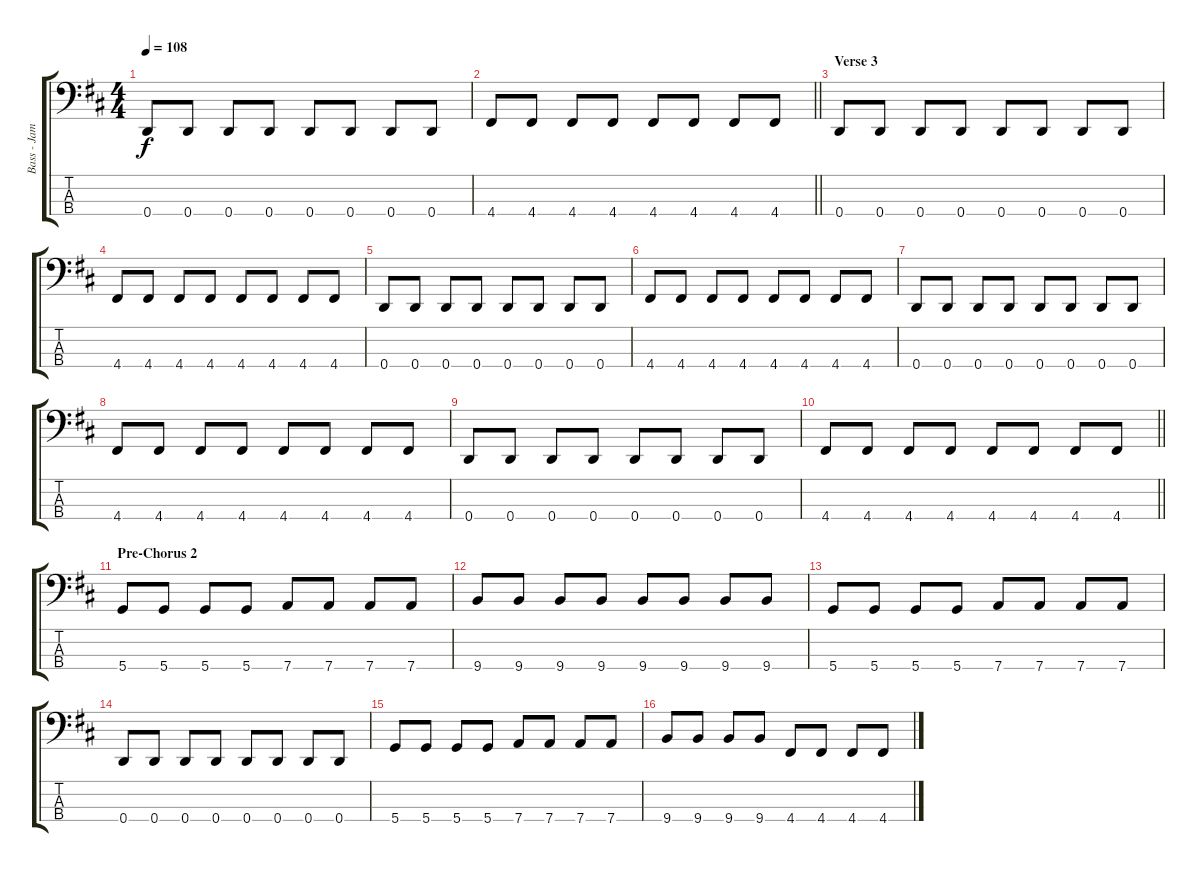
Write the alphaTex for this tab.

\track ("Bass - James Johnston" "Bass - Jam") {instrument electricbassfinger}
\staff {score tabs}
\tuning (G2 D2 A1 D1) {hide}
\ts (4 4)
\tempo 108
\clef f4
\ks d
0.4.8{dy f} 0.4.8 0.4.8 0.4.8 0.4.8 0.4.8 0.4.8 0.4.8 |
\barLineRight lightlight
4.4.8 4.4.8 4.4.8 4.4.8 4.4.8 4.4.8 4.4.8 4.4.8 |
\section ("" "Verse 3")
0.4.8 0.4.8 0.4.8 0.4.8 0.4.8 0.4.8 0.4.8 0.4.8 |
4.4.8 4.4.8 4.4.8 4.4.8 4.4.8 4.4.8 4.4.8 4.4.8 |
0.4.8 0.4.8 0.4.8 0.4.8 0.4.8 0.4.8 0.4.8 0.4.8 |
4.4.8 4.4.8 4.4.8 4.4.8 4.4.8 4.4.8 4.4.8 4.4.8 |
0.4.8 0.4.8 0.4.8 0.4.8 0.4.8 0.4.8 0.4.8 0.4.8 |
4.4.8 4.4.8 4.4.8 4.4.8 4.4.8 4.4.8 4.4.8 4.4.8 |
0.4.8 0.4.8 0.4.8 0.4.8 0.4.8 0.4.8 0.4.8 0.4.8 |
\barLineRight lightlight
4.4.8 4.4.8 4.4.8 4.4.8 4.4.8 4.4.8 4.4.8 4.4.8 |
\section ("" "Pre-Chorus 2")
5.4.8 5.4.8 5.4.8 5.4.8 7.4.8 7.4.8 7.4.8 7.4.8 |
9.4.8 9.4.8 9.4.8 9.4.8 9.4.8 9.4.8 9.4.8 9.4.8 |
5.4.8 5.4.8 5.4.8 5.4.8 7.4.8 7.4.8 7.4.8 7.4.8 |
0.4.8 0.4.8 0.4.8 0.4.8 0.4.8 0.4.8 0.4.8 0.4.8 |
5.4.8 5.4.8 5.4.8 5.4.8 7.4.8 7.4.8 7.4.8 7.4.8 |
9.4.8 9.4.8 9.4.8 9.4.8 4.4.8 4.4.8 4.4.8 4.4.8
